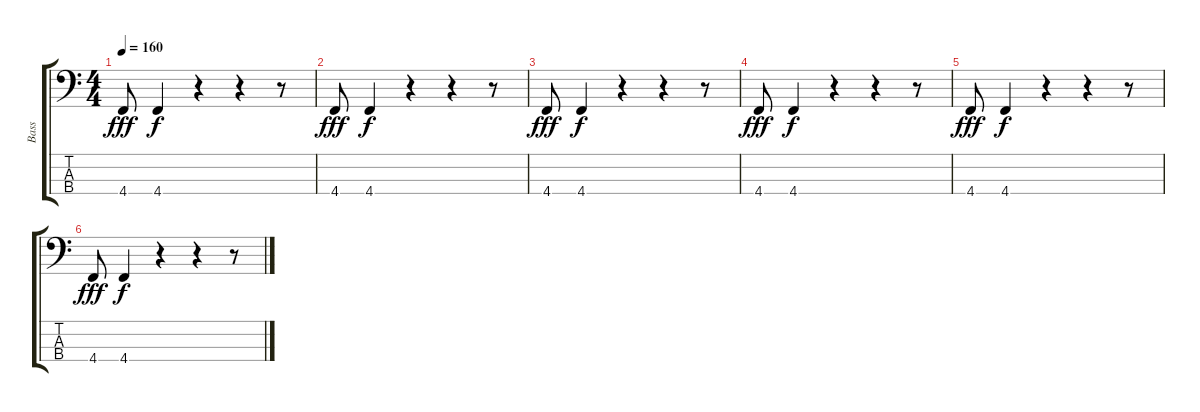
\track ("Bass" "Bass") {instrument synthbass1}
\staff {score tabs}
\tuning (Gb2 Db2 Ab1 Db1) {hide}
\ts (4 4)
\tempo 160
\clef f4
\ks c
4.4.8{dy fff} 4.4.4{dy f} r.4 r.4 r.8 |
4.4.8{dy fff} 4.4.4{dy f} r.4 r.4 r.8 |
4.4.8{dy fff} 4.4.4{dy f} r.4 r.4 r.8 |
4.4.8{dy fff} 4.4.4{dy f} r.4 r.4 r.8 |
4.4.8{dy fff} 4.4.4{dy f} r.4 r.4 r.8 |
4.4.8{dy fff} 4.4.4{dy f} r.4 r.4 r.8
